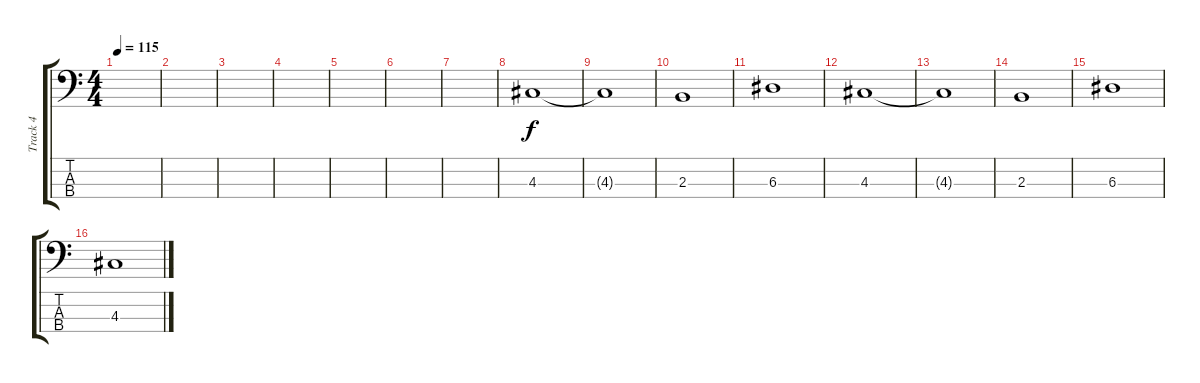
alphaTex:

\track ("Track 4" "Track 4") {instrument electricbassfinger}
\staff {score tabs}
\tuning (G2 D2 A1 E1) {hide}
\ts (4 4)
\tempo 115
\clef f4
\ks c
|
|
|
|
|
|
|
4.3.1 |
4.3{t}.1 |
2.3.1 |
6.3.1 |
4.3.1 |
4.3{t}.1 |
2.3.1 |
6.3.1 |
4.3.1
